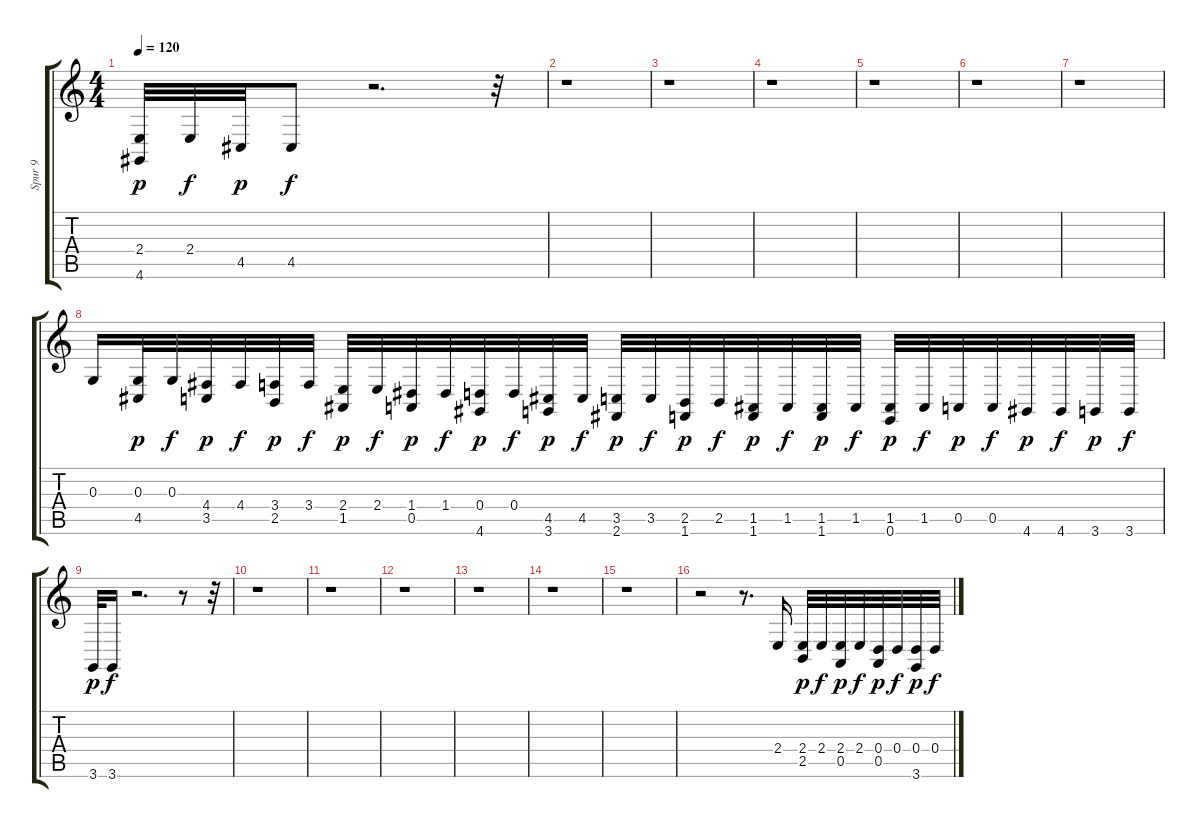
\track ("Spur 9" "Spur 9") {instrument synthdrum}
\staff {score tabs}
\tuning (E4 B3 G3 D3 A2 E2) {hide}
\ts (4 4)
\tempo 120
\clef g2
\ks c
(2.4 4.6).32{dy p} 2.4.32{dy f} 4.5.32{dy p} 4.5.8{dy f} r.2{d} r.32 |
r.1 |
r.1 |
r.1 |
r.1 |
r.1 |
r.1 |
0.3.16 (0.3 4.5).32{dy p} 0.3.32{dy f} (4.4 3.5).32{dy p} 4.4.32{dy f} (3.4 2.5).32{dy p} 3.4.32{dy f} (2.4 1.5).32{dy p} 2.4.32{dy f} (1.4 0.5).32{dy p} 1.4.32{dy f} (0.4 4.6).32{dy p} 0.4.32{dy f} (4.5 3.6).32{dy p} 4.5.32{dy f} (3.5 2.6).32{dy p} 3.5.32{dy f} (2.5 1.6).32{dy p} 2.5.32{dy f} (1.5 1.6).32{dy p} 1.5.32{dy f} (1.5 1.6).32{dy p} 1.5.32{dy f} (1.5 0.6).32{dy p} 1.5.32{dy f} 0.5.32{dy p} 0.5.32{dy f} 4.6.32{dy p} 4.6.32{dy f} 3.6.32{dy p} 3.6.32{dy f} |
3.6.32{dy p} 3.6.16{dy f} r.2{d} r.8 r.32 |
r.1 |
r.1 |
r.1 |
r.1 |
r.1 |
r.1 |
r.2 r.8{d} 2.4.16 (2.4 2.5).32{dy p} 2.4.32{dy f} (2.4 0.5).32{dy p} 2.4.32{dy f} (0.4 0.5).32{dy p} 0.4.32{dy f} (0.4 3.6).32{dy p} 0.4.32{dy f}
